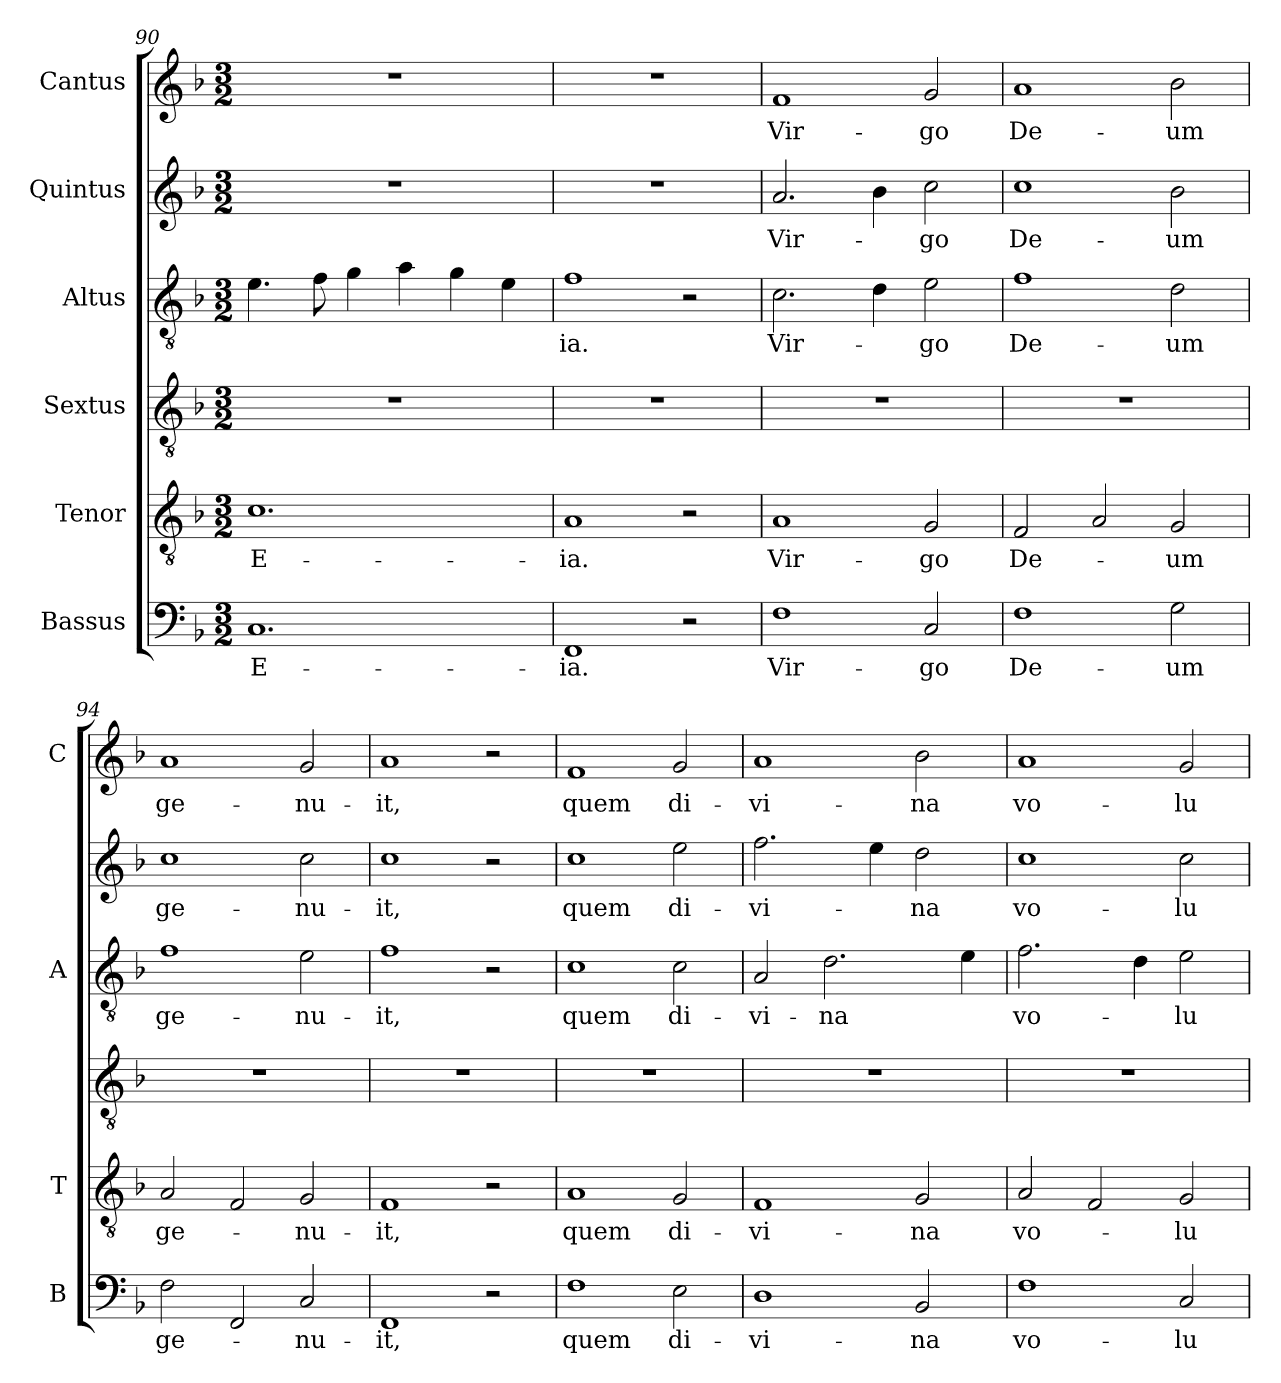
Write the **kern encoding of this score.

**kern	**text	**kern	**text	**kern	**kern	**text	**kern	**text	**kern	**text
*part6	*part6	*part5	*part5	*part4	*part3	*part3	*part2	*part2	*part1	*part1
*staff6	*staff6	*staff5	*staff5	*staff4	*staff3	*staff3	*staff2	*staff2	*staff1	*staff1
*I"Bassus	*	*I"Tenor	*	*I"Sextus	*I"Altus	*	*I"Quintus	*	*I"Cantus	*
*I'B	*	*I'T	*	*	*I'A	*	*	*	*I'C	*
*clefF4	*	*clefGv2	*	*clefGv2	*clefGv2	*	*clefG2	*	*clefG2	*
*k[b-]	*	*k[b-]	*	*k[b-]	*k[b-]	*	*k[b-]	*	*k[b-]	*
*F:	*	*F:	*	*F:	*F:	*	*F:	*	*F:	*
*M3/2	*	*M3/2	*	*M3/2	*M3/2	*	*M3/2	*	*M3/2	*
=90	=90	=90	=90	=90	=90	=90	=90	=90	=90	=90
!	!LO:LY:b	!	!LO:LY:b	!	!	!	!	!	!	!
1.C	E-	1.c	E-	1.r	4.e\	.	1.r	.	1.r	.
.	.	.	.	.	8f\	.	.	.	.	.
.	.	.	.	.	4g\	.	.	.	.	.
.	.	.	.	.	4a\	.	.	.	.	.
.	.	.	.	.	4g\	.	.	.	.	.
.	.	.	.	.	4e\	.	.	.	.	.
=91	=91	=91	=91	=91	=91	=91	=91	=91	=91	=91
!	!LO:LY:b	!	!LO:LY:b	!	!	!LO:LY:b	!	!	!	!
1FF	-ia.	1A	-ia.	1.r	1f	-ia.	1.r	.	1.r	.
2r	.	2r	.	.	2r	.	.	.	.	.
!!LO:PB:g=z
=92	=92	=92	=92	=92	=92	=92	=92	=92	=92	=92
!	!LO:LY:b	!	!LO:LY:b	!	!	!LO:LY:b	!	!LO:LY:b	!	!LO:LY:b
1F	Vir-	1A	Vir-	1.r	2.c\	Vir-	2.a/	Vir-	1f	Vir-
.	.	.	.	.	4d\	.	4b-\	.	.	.
!	!LO:LY:b	!	!LO:LY:b	!	!	!LO:LY:b	!	!LO:LY:b	!	!LO:LY:b
2C/	-go	2G/	-go	.	2e\	-go	2cc\	-go	2g/	-go
=93	=93	=93	=93	=93	=93	=93	=93	=93	=93	=93
!	!LO:LY:b	!	!LO:LY:b	!	!	!LO:LY:b	!	!LO:LY:b	!	!LO:LY:b
1F	De-	2F/	De-	1.r	1f	De-	1cc	De-	1a	De-
.	.	2A/	.	.	.	.	.	.	.	.
!	!LO:LY:b	!	!LO:LY:b	!	!	!LO:LY:b	!	!LO:LY:b	!	!LO:LY:b
2G\	-um	2G/	-um	.	2d\	-um	2b-\	-um	2b-\	-um
=94	=94	=94	=94	=94	=94	=94	=94	=94	=94	=94
!	!LO:LY:b	!	!LO:LY:b	!	!	!LO:LY:b	!	!LO:LY:b	!	!LO:LY:b
2F\	ge-	2A/	ge-	1.r	1f	ge-	1cc	ge-	1a	ge-
2FF/	.	2F/	.	.	.	.	.	.	.	.
!	!LO:LY:b	!	!LO:LY:b	!	!	!LO:LY:b	!	!LO:LY:b	!	!LO:LY:b
2C/	-nu-	2G/	-nu-	.	2e\	-nu-	2cc\	-nu-	2g/	-nu-
=95	=95	=95	=95	=95	=95	=95	=95	=95	=95	=95
!	!LO:LY:b	!	!LO:LY:b	!	!	!LO:LY:b	!	!LO:LY:b	!	!LO:LY:b
1FF	-it,	1F	-it,	1.r	1f	-it,	1cc	-it,	1a	-it,
2r	.	2r	.	.	2r	.	2r	.	2r	.
=96	=96	=96	=96	=96	=96	=96	=96	=96	=96	=96
!	!LO:LY:b	!	!LO:LY:b	!	!	!LO:LY:b	!	!LO:LY:b	!	!LO:LY:b
1F	quem	1A	quem	1.r	1c	quem	1cc	quem	1f	quem
!	!LO:LY:b	!	!LO:LY:b	!	!	!LO:LY:b	!	!LO:LY:b	!	!LO:LY:b
2E\	di-	2G/	di-	.	2c\	di-	2ee\	di-	2g/	di-
=97	=97	=97	=97	=97	=97	=97	=97	=97	=97	=97
!	!LO:LY:b	!	!LO:LY:b	!	!	!LO:LY:b	!	!LO:LY:b	!	!LO:LY:b
1D	-vi-	1F	-vi-	1.r	2A/	-vi-	2.ff\	-vi-	1a	-vi-
!	!	!	!	!	!	!LO:LY:b	!	!	!	!
.	.	.	.	.	2.d\	-na	.	.	.	.
.	.	.	.	.	.	.	4ee\	.	.	.
!	!LO:LY:b	!	!LO:LY:b	!	!	!	!	!LO:LY:b	!	!LO:LY:b
2BB-/	-na	2G/	-na	.	.	.	2dd\	-na	2b-\	-na
.	.	.	.	.	4e\	.	.	.	.	.
=98	=98	=98	=98	=98	=98	=98	=98	=98	=98	=98
!	!LO:LY:b	!	!LO:LY:b	!	!	!LO:LY:b	!	!LO:LY:b	!	!LO:LY:b
1F	vo-	2A/	vo-	1.r	2.f\	vo-	1cc	vo-	1a	vo-
.	.	2F/	.	.	.	.	.	.	.	.
.	.	.	.	.	4d\	.	.	.	.	.
!	!LO:LY:b	!	!LO:LY:b	!	!	!LO:LY:b	!	!LO:LY:b	!	!LO:LY:b
2C/	-lu-	2G/	-lu-	.	2e\	-lu-	2cc\	-lu-	2g/	-lu-
=	=	=	=	=	=	=	=	=	=	=
*-	*-	*-	*-	*-	*-	*-	*-	*-	*-	*-
